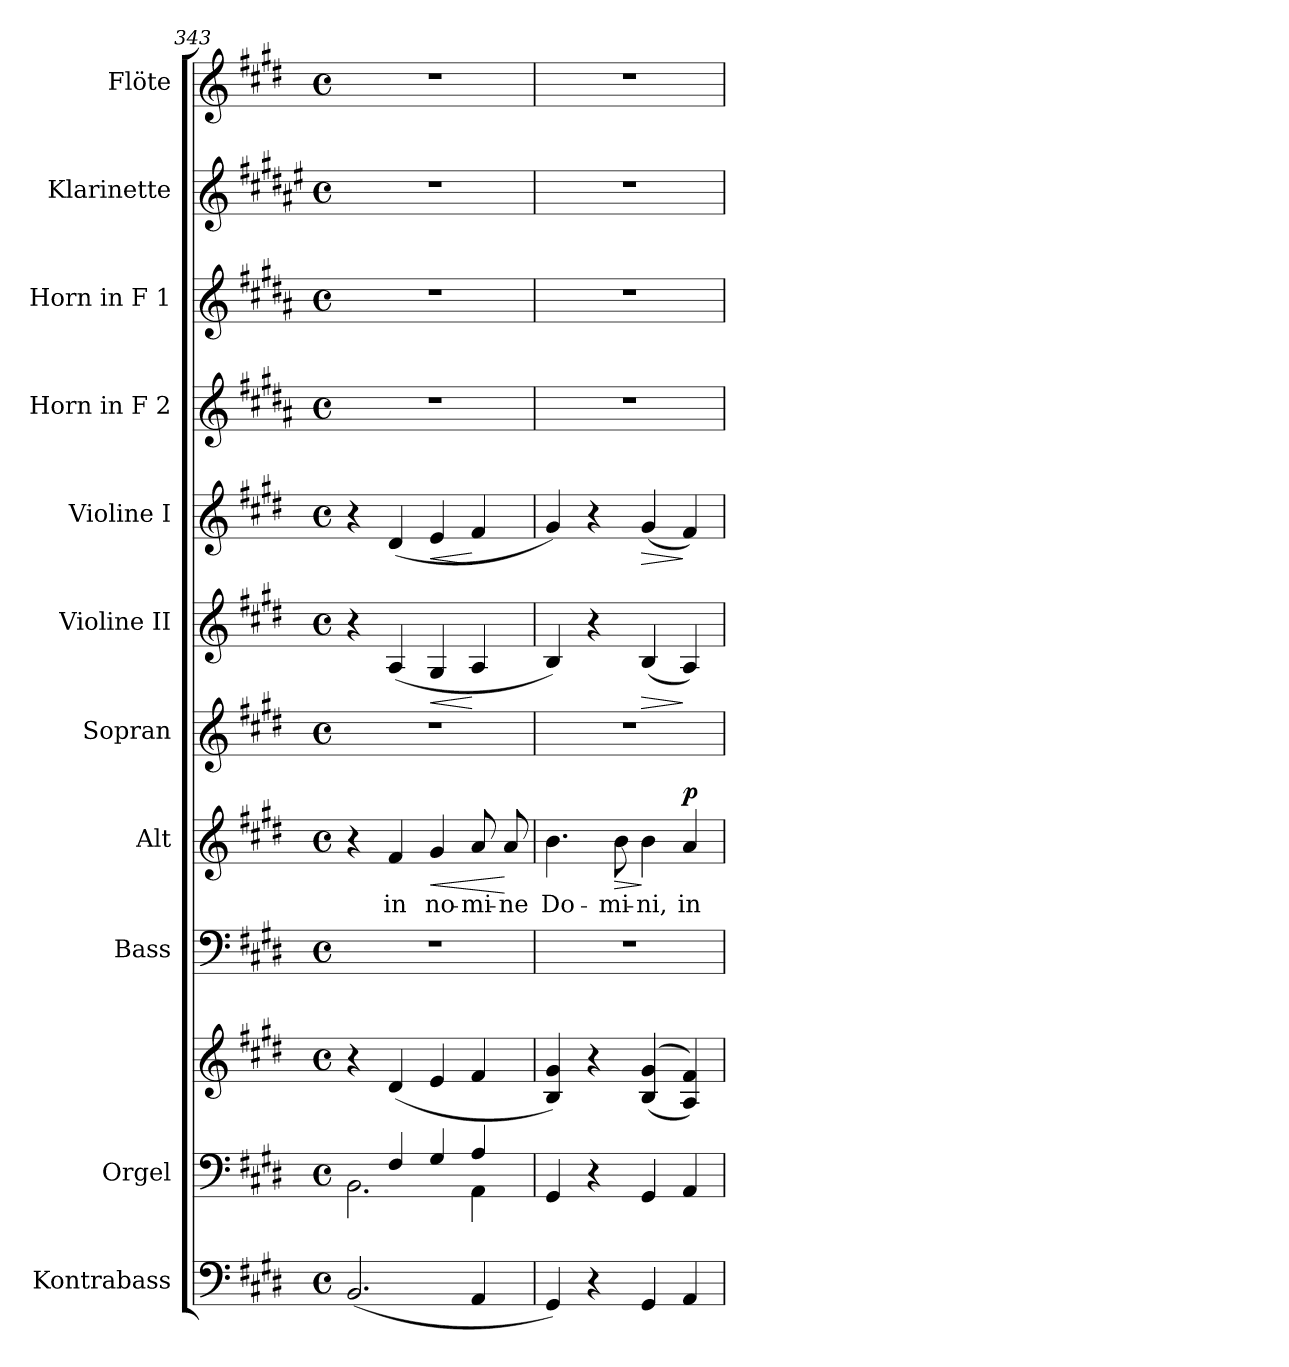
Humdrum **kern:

**kern	**kern	**kern	**kern	**kern	**text	**dynam	**kern	**kern	**dynam	**kern	**dynam	**kern	**kern	**kern	**kern
*part11	*part10	*part10	*part9	*part8	*part8	*part8	*part7	*part6	*part6	*part5	*part5	*part4	*part3	*part2	*part1
*staff12	*staff11	*staff10	*staff9	*staff8	*staff8	*staff8	*staff7	*staff6	*staff6	*staff5	*staff5	*staff4	*staff3	*staff2	*staff1
*I"Kontrabass	*I"Orgel	*	*I"Bass	*I"Alt	*	*	*I"Sopran	*I"Violine II	*	*I"Violine I	*	*I"Horn in F 2	*I"Horn in F 1	*I"Klarinette	*I"Flöte
*I'Kb.	*I'Org.	*	*I'B.	*I'A.	*	*	*I'S.	*I'Vl. II	*	*I'Vl. I	*	*	*	*I'Kl.	*I'Fl.
!!LO:PB:g=z
*clefF4	*clefF4	*clefG2	*clefF4	*clefG2	*	*	*clefG2	*clefG2	*	*clefG2	*	*clefG2	*clefG2	*clefG2	*clefG2
*ITrd7c12	*	*	*	*	*	*	*	*	*	*	*	*ITrd4c7	*ITrd4c7	*ITrd1c2	*
*k[f#c#g#d#]	*k[f#c#g#d#]	*k[f#c#g#d#]	*k[f#c#g#d#]	*k[f#c#g#d#]	*	*	*k[f#c#g#d#]	*k[f#c#g#d#]	*	*k[f#c#g#d#]	*	*k[f#c#g#d#]	*k[f#c#g#d#]	*k[f#c#g#d#]	*k[f#c#g#d#]
*E:	*E:	*E:	*E:	*E:	*	*	*E:	*E:	*	*E:	*	*E:	*E:	*E:	*E:
*M4/4	*M4/4	*M4/4	*M4/4	*M4/4	*	*	*M4/4	*M4/4	*	*M4/4	*	*M4/4	*M4/4	*M4/4	*M4/4
*met(c)	*met(c)	*met(c)	*met(c)	*met(c)	*	*	*met(c)	*met(c)	*	*met(c)	*	*met(c)	*met(c)	*met(c)	*met(c)
=343	=343	=343	=343	=343	=343	=343	=343	=343	=343	=343	=343	=343	=343	=343	=343
*	*^	*	*	*	*	*	*	*	*	*	*	*	*	*	*
(<2.BBB/	4ryy	2.BB\	4r	1r	4r	.	.	1r	4r	.	4r	.	1r	1r	1r	1r
!	!	!	!	!	!	!LO:LY:b	!	!	!	!	!	!	!	!	!	!
.	4F#/	.	(4d#/	.	4f#/	in	.	.	(<4A/	.	(<4d#/	.	.	.	.	.
!	!	!	!	!	!	!LO:LY:b	!LO:HP:b	!	!	!LO:HP:b	!	!LO:HP:b	!	!	!	!
.	4G#/	.	4e/	.	4g#/	no-	<	.	4G#/	<	4e/	<	.	.	.	.
!	!	!	!	!	!	!LO:LY:b	!	!	!	!	!	!	!	!	!	!
4AAA/	4A/	4AA\	4f#/	.	8a/	-mi-	.	.	4A/	[	4f#/	[	.	.	.	.
!	!	!	!	!	!	!LO:LY:b	!	!	!	!	!	!	!	!	!	!
.	.	.	.	.	8a/	-ne	[	.	.	.	.	.	.	.	.	.
*	*v	*v	*	*	*	*	*	*	*	*	*	*	*	*	*	*
=344	=344	=344	=344	=344	=344	=344	=344	=344	=344	=344	=344	=344	=344	=344	=344
!	!	!	!	!	!LO:LY:b	!	!	!	!	!	!	!	!	!	!
4GGG#/)	4GG#/	4B/ 4g#/)	1r	4.b\	Do-	.	1r	4B/)	.	4g#/)	.	1r	1r	1r	1r
4r	4r	4r	.	.	.	.	.	4r	.	4r	.	.	.	.	.
!	!	!	!	!	!LO:LY:b	!LO:HP:b	!	!	!	!	!	!	!	!	!
.	.	.	.	8b\	-mi-	>	.	.	.	.	.	.	.	.	.
!	!	!	!	!	!LO:LY:b	!	!	!	!LO:HP:b	!	!LO:HP:b	!	!	!	!
4GGG#/	4GG#/	((<4B/ 4g#/	.	4b\	-ni,	]	.	(<4B/	>	(<4g#/	>	.	.	.	.
!	!	!	!	!	!LO:LY:b	!LO:DY:a	!	!	!	!	!	!	!	!	!
4AAA/	4AA/	4A/ 4f#/))	.	4a/	in	p	.	4A/)	]	4f#/)	]	.	.	.	.
=	=	=	=	=	=	=	=	=	=	=	=	=	=	=	=
*-	*-	*-	*-	*-	*-	*-	*-	*-	*-	*-	*-	*-	*-	*-	*-
